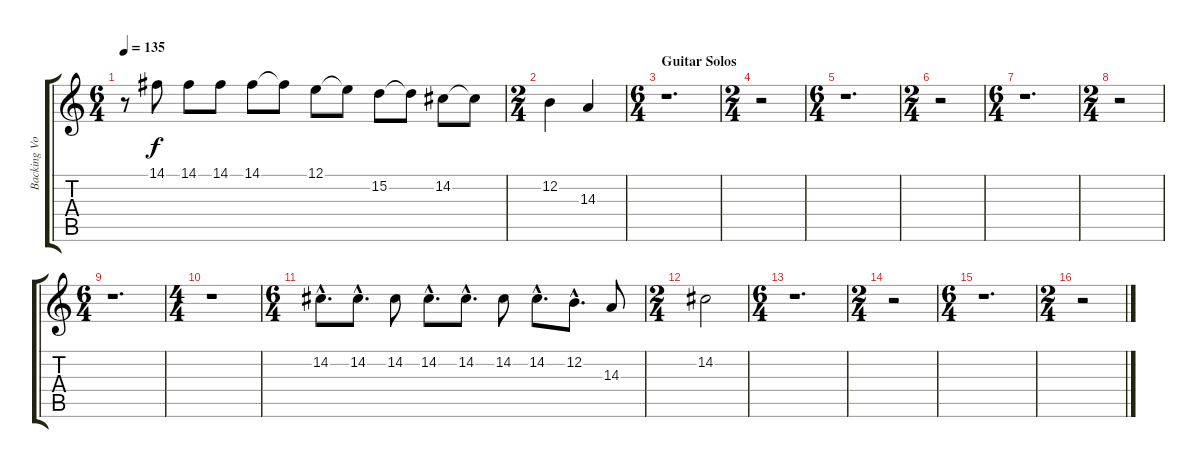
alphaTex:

\track ("Backing Vox" "Backing Vo") {instrument pad4choir}
\staff {score tabs}
\tuning (E4 B3 G3 D3 A2 E2) {hide}
\ts (6 4)
\tempo 135
\clef g2
\ks c
r.8{dy f} 14.1.8 14.1.8 14.1.8 14.1.8 14.1{t}.8 12.1.8 12.1{t}.8 15.2.8 15.2{t}.8 14.2.8 14.2{t}.8 |
\ts (2 4)
12.2.4 14.3.4 |
\ts (6 4)
\section ("" "Guitar Solos")
r.1{d} |
\ts (2 4)
r.2 |
\ts (6 4)
r.1{d} |
\ts (2 4)
r.2 |
\ts (6 4)
r.1{d} |
\ts (2 4)
r.2 |
\ts (6 4)
r.1{d} |
\ts (4 4)
r.1 |
\ts (6 4)
14.2{hac}.8{d} 14.2{hac}.8{d} 14.2.8 14.2{hac}.8{d} 14.2{hac}.8{d} 14.2.8 14.2{hac}.8{d} 12.2{hac}.8{d} 14.3.8 |
\ts (2 4)
14.2.2 |
\ts (6 4)
r.1{d} |
\ts (2 4)
r.2 |
\ts (6 4)
r.1{d} |
\ts (2 4)
r.2
